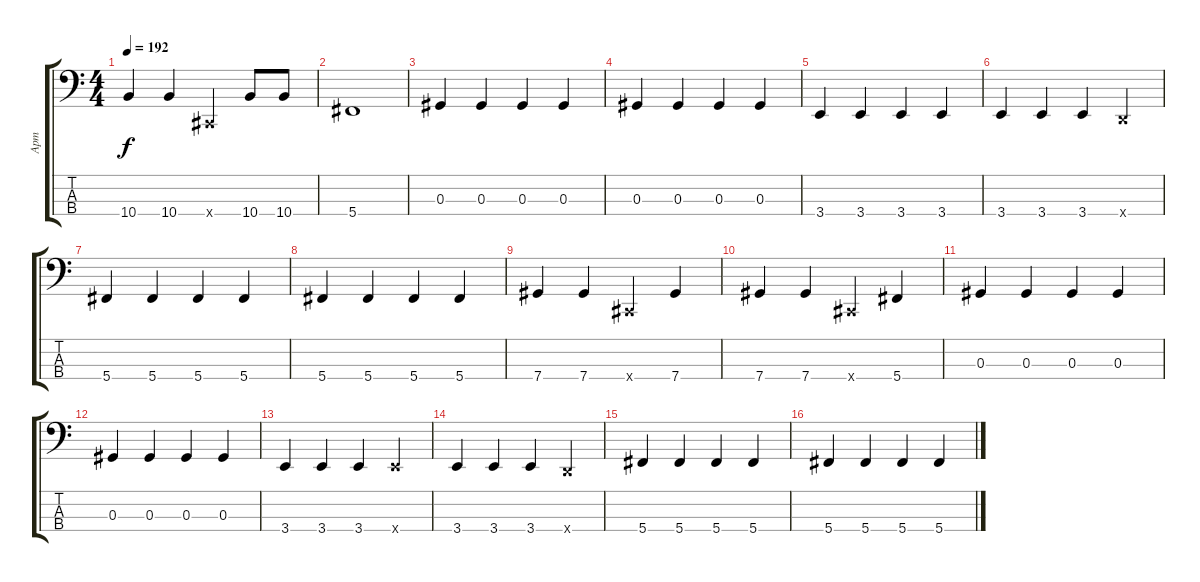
\track ("Aрт" "Aрт") {instrument electricbasspick}
\staff {score tabs}
\tuning (Gb2 Db2 Ab1 Db1) {hide}
\ts (4 4)
\tempo 192
\clef f4
\ks c
10.4.4{dy f} 10.4.4 0.4{x}.4 10.4.8 10.4.8 |
5.4.1 |
0.3.4 0.3.4 0.3.4 0.3.4 |
0.3.4 0.3.4 0.3.4 0.3.4 |
3.4.4 3.4.4 3.4.4 3.4.4 |
3.4.4 3.4.4 3.4.4 1.4{x}.4 |
5.4.4 5.4.4 5.4.4 5.4.4 |
5.4.4 5.4.4 5.4.4 5.4.4 |
7.4.4 7.4.4 0.4{x}.4 7.4.4 |
7.4.4 7.4.4 0.4{x}.4 5.4.4 |
0.3.4 0.3.4 0.3.4 0.3.4 |
0.3.4 0.3.4 0.3.4 0.3.4 |
3.4.4 3.4.4 3.4.4 3.4{x}.4 |
3.4.4 3.4.4 3.4.4 1.4{x}.4 |
5.4.4 5.4.4 5.4.4 5.4.4 |
5.4.4 5.4.4 5.4.4 5.4.4
